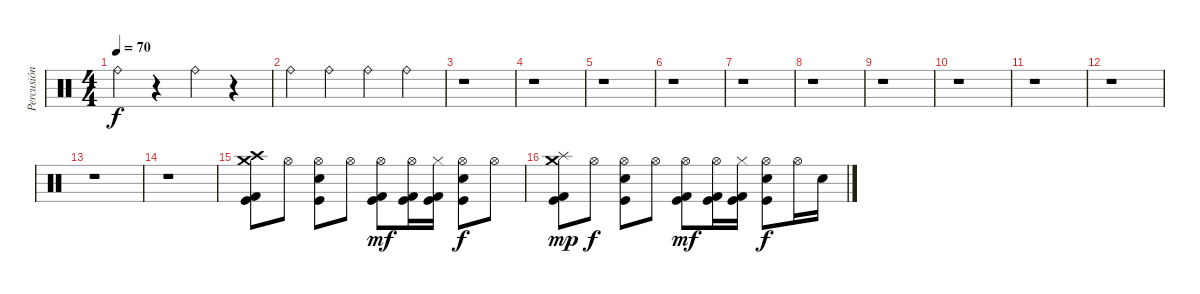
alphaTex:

\track ("Percusión" "Percusión") {instrument percussion}
\staff {score}
\articulation defaults
\ts (4 4)
\tempo 70
\clef neutral
\ks c "Ride (bell)".4{dy f}
r.4 "Ride (bell)".4 r.4 |
"Ride (bell)".4 "Ride (bell)".4 "Ride (bell)".4 "Ride (bell)".4 |
r.1 |
r.1 |
r.1 |
r.1 |
r.1 |
r.1 |
r.1 |
r.1 |
r.1 |
r.1 |
r.1 |
r.1 |
("Crash medium (hit)" "Crash high (hit)" "Kick (hit) 2" "Kick (hit)").8 "Hi-Hat (open)".8 ("Hi-Hat (open)" "Electric Snare (hit)" "Kick (hit)").8 "Hi-Hat (open)".8 ("Hi-Hat (open)" "Kick (hit) 2" "Kick (hit)").8{dy mf} ("Hi-Hat (open)" "Kick (hit)" "Kick (hit) 2").16 ("Hi-Hat (closed)" "Kick (hit)" "Kick (hit) 2").16 ("Hi-Hat (open)" "Electric Snare (hit)" "Kick (hit)").8{dy f} "Hi-Hat (open)".8 |
("Crash medium (hit)" "Splash (hit)" "Kick (hit) 2" "Kick (hit)").8{dy mp} "Hi-Hat (open)".8{dy f} ("Hi-Hat (open)" "Electric Snare (hit)" "Kick (hit)").8 "Hi-Hat (open)".8 ("Hi-Hat (open)" "Kick (hit) 2" "Kick (hit)").8{dy mf} ("Hi-Hat (open)" "Kick (hit)" "Kick (hit) 2").16 ("Hi-Hat (closed)" "Kick (hit)" "Kick (hit) 2").16 ("Hi-Hat (open)" "Electric Snare (hit)" "Kick (hit)").8{dy f} "Hi-Hat (open)".16 "Electric Snare (hit)".16
